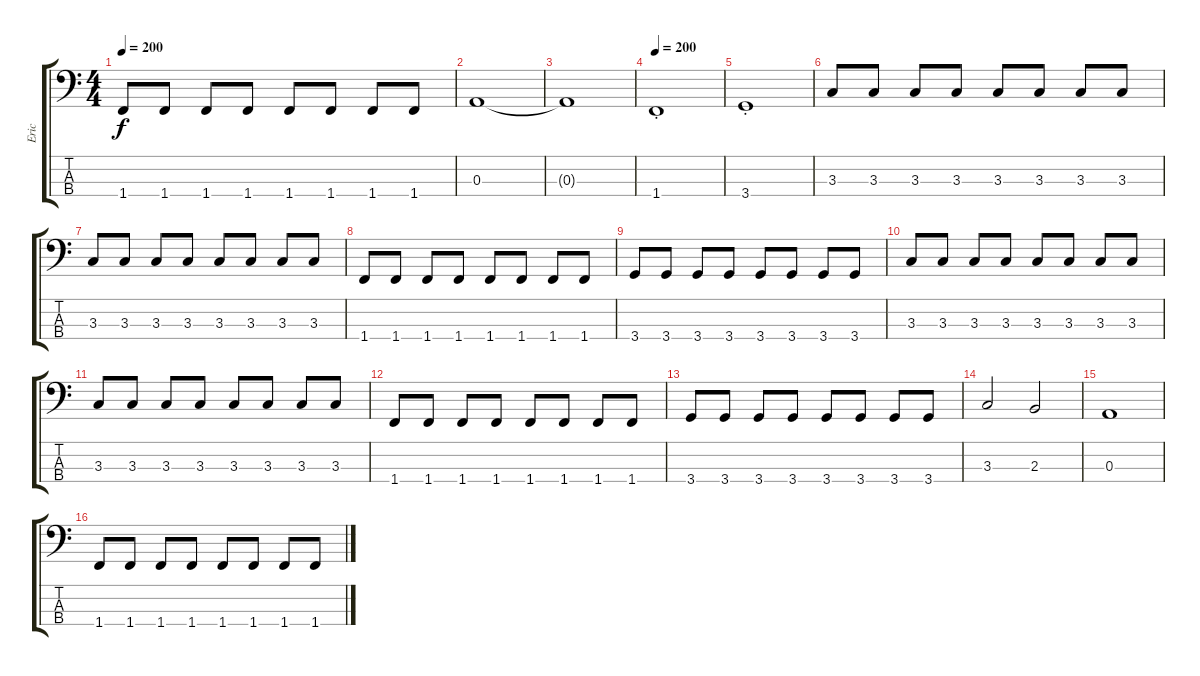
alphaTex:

\track ("Eric" "Eric") {instrument electricbasspick}
\staff {score tabs}
\tuning (G2 D2 A1 E1) {hide}
\ts (4 4)
\tempo 200
\clef f4
\ks c
1.4.8{dy f} 1.4.8 1.4.8 1.4.8 1.4.8 1.4.8 1.4.8 1.4.8 |
0.3.1 |
0.3{t}.1 |
\tempo 200
1.4{st}.1 |
3.4{st}.1 |
3.3.8 3.3.8 3.3.8 3.3.8 3.3.8 3.3.8 3.3.8 3.3.8 |
3.3.8 3.3.8 3.3.8 3.3.8 3.3.8 3.3.8 3.3.8 3.3.8 |
1.4.8 1.4.8 1.4.8 1.4.8 1.4.8 1.4.8 1.4.8 1.4.8 |
3.4.8 3.4.8 3.4.8 3.4.8 3.4.8 3.4.8 3.4.8 3.4.8 |
3.3.8 3.3.8 3.3.8 3.3.8 3.3.8 3.3.8 3.3.8 3.3.8 |
3.3.8 3.3.8 3.3.8 3.3.8 3.3.8 3.3.8 3.3.8 3.3.8 |
1.4.8 1.4.8 1.4.8 1.4.8 1.4.8 1.4.8 1.4.8 1.4.8 |
3.4.8 3.4.8 3.4.8 3.4.8 3.4.8 3.4.8 3.4.8 3.4.8 |
3.3.2 2.3.2 |
0.3.1 |
1.4.8 1.4.8 1.4.8 1.4.8 1.4.8 1.4.8 1.4.8 1.4.8
